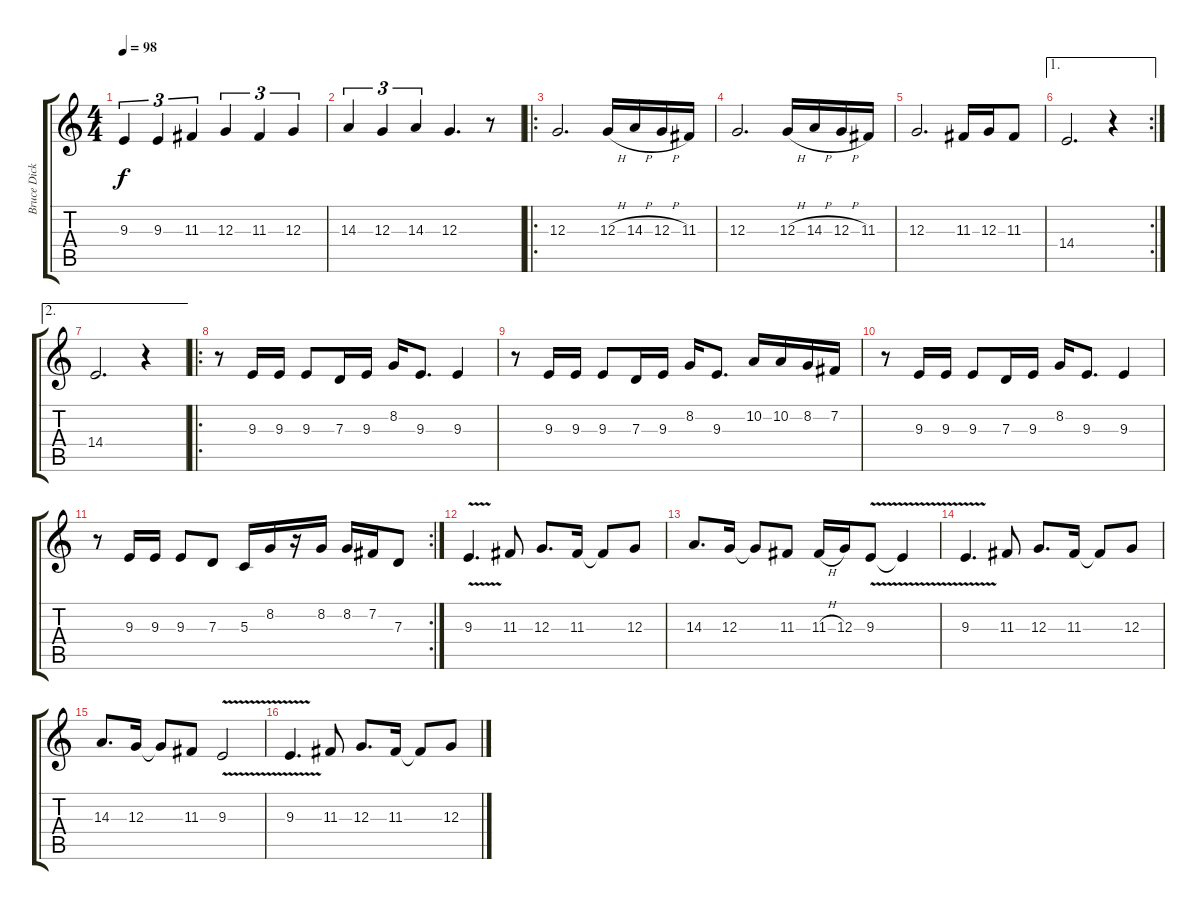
\track ("Bruce Dickinson" "Bruce Dick") {instrument acousticgrandpiano}
\staff {score tabs}
\tuning (E4 B3 G3 D3 A2 E2) {hide}
\ts (4 4)
\tempo 98
\clef g2
\ks c
9.3.4{tu (3 2) dy f} 9.3.4{tu (3 2)} 11.3.4{tu (3 2)} 12.3.4{tu (3 2)} 11.3.4{tu (3 2)} 12.3.4{tu (3 2)} |
14.3.4{tu (3 2)} 12.3.4{tu (3 2)} 14.3.4{tu (3 2)} 12.3.4{d} r.8 |
\ro
12.3.2{d} 12.3{h}.16 14.3{h}.16 12.3{h}.16 11.3.16 |
12.3.2{d} 12.3{h}.16 14.3{h}.16 12.3{h}.16 11.3.16 |
12.3.2{d} 11.3.16 12.3.16 11.3.8 |
\ae 1
\rc 2
14.4.2{d} r.4 |
\ae 2
14.4.2{d} r.4 |
\ro
r.8 9.3.16 9.3.16 9.3.8 7.3.16 9.3.16 8.2.16 9.3.8{d} 9.3.4 |
r.8 9.3.16 9.3.16 9.3.8 7.3.16 9.3.16 8.2.16 9.3.8{d} 10.2.16 10.2.16 8.2.16 7.2.16 |
r.8 9.3.16 9.3.16 9.3.8 7.3.16 9.3.16 8.2.16 9.3.8{d} 9.3.4 |
\rc 2
r.8 9.3.16 9.3.16 9.3.8 7.3.8 5.3.16 8.2.16 r.16 8.2.16 8.2.16 7.2.16 7.3.8 |
9.3{v}.4{d} 11.3.8 12.3.8{d} 11.3.16 11.3{t}.8 12.3.8 |
14.3.8{d} 12.3.16 12.3{t}.8 11.3.8 11.3{h}.16 12.3.16 9.3{v}.8 9.3{t}.4 |
9.3{v}.4{d} 11.3.8 12.3.8{d} 11.3.16 11.3{t}.8 12.3.8 |
14.3.8{d} 12.3.16 12.3{t}.8 11.3.8 9.3{v}.2 |
9.3{v}.4{d} 11.3.8 12.3.8{d} 11.3.16 11.3{t}.8 12.3.8
